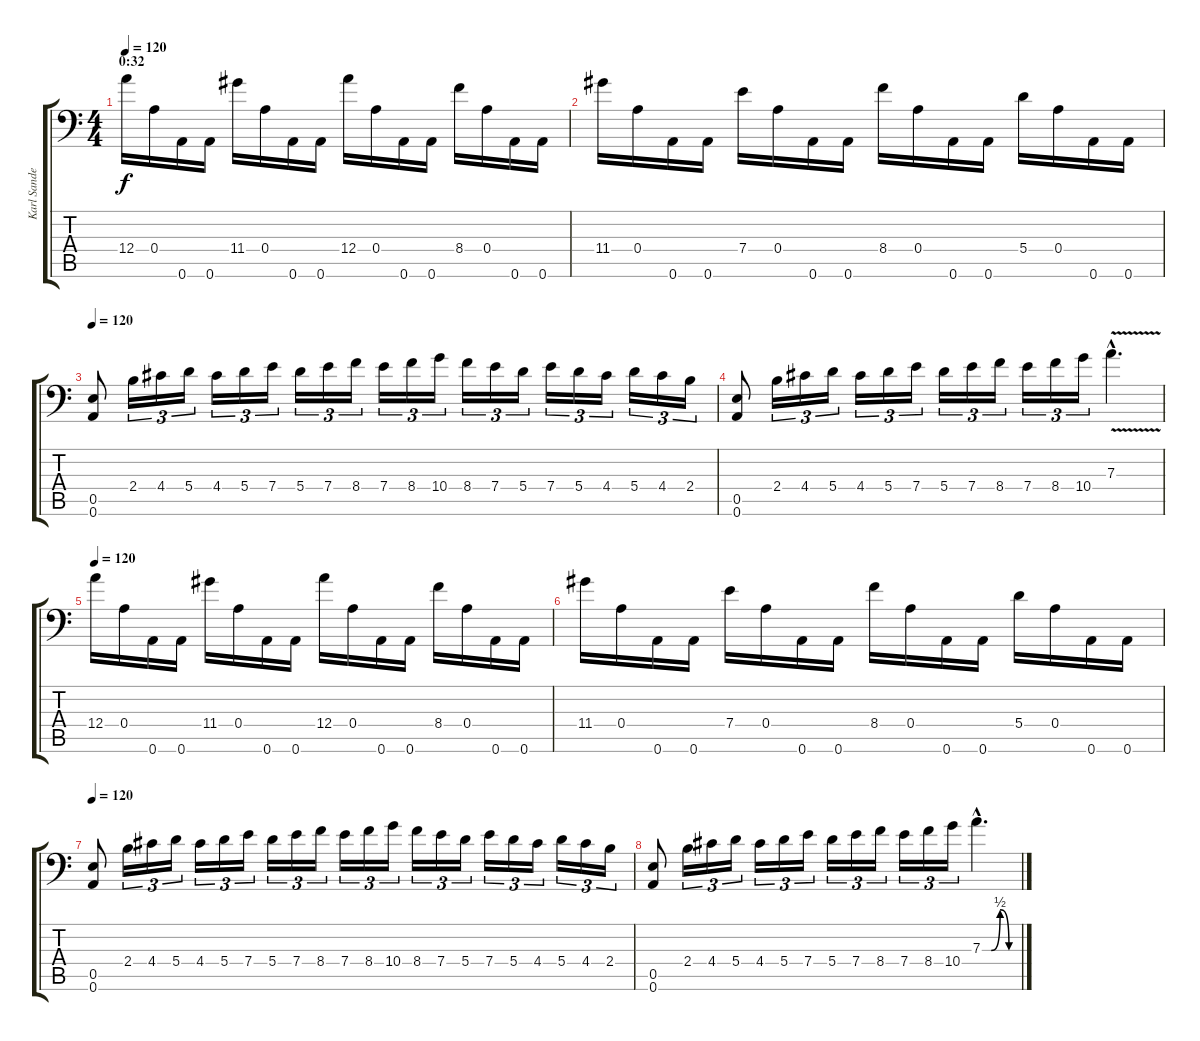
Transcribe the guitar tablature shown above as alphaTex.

\track ("Karl Sanders" "Karl Sande") {instrument distortionguitar}
\staff {score tabs}
\tuning (B3 Gb3 D3 A2 E2 A1) {hide}
\ts (4 4)
\section ("" "0:32")
\tempo 120
\clef f4
\ks c
12.4.16{dy f} 0.4.16 0.6.16 0.6.16 11.4.16 0.4.16 0.6.16 0.6.16 12.4.16 0.4.16 0.6.16 0.6.16 8.4.16 0.4.16 0.6.16 0.6.16 |
11.4.16 0.4.16 0.6.16 0.6.16 7.4.16 0.4.16 0.6.16 0.6.16 8.4.16 0.4.16 0.6.16 0.6.16 5.4.16 0.4.16 0.6.16 0.6.16 |
\tempo 120
(0.5 0.6).8 2.4.16{tu (3 2)} 4.4.16{tu (3 2)} 5.4.16{tu (3 2)} 4.4.16{tu (3 2)} 5.4.16{tu (3 2)} 7.4.16{tu (3 2)} 5.4.16{tu (3 2)} 7.4.16{tu (3 2)} 8.4.16{tu (3 2)} 7.4.16{tu (3 2)} 8.4.16{tu (3 2)} 10.4.16{tu (3 2)} 8.4.16{tu (3 2)} 7.4.16{tu (3 2)} 5.4.16{tu (3 2)} 7.4.16{tu (3 2)} 5.4.16{tu (3 2)} 4.4.16{tu (3 2)} 5.4.16{tu (3 2)} 4.4.16{tu (3 2)} 2.4.16{tu (3 2)} |
(0.5 0.6).8 2.4.16{tu (3 2)} 4.4.16{tu (3 2)} 5.4.16{tu (3 2)} 4.4.16{tu (3 2)} 5.4.16{tu (3 2)} 7.4.16{tu (3 2)} 5.4.16{tu (3 2)} 7.4.16{tu (3 2)} 8.4.16{tu (3 2)} 7.4.16{tu (3 2)} 8.4.16{tu (3 2)} 10.4.16{tu (3 2)} 7.3{v hac}.4{d} |
\tempo 120
12.4.16 0.4.16 0.6.16 0.6.16 11.4.16 0.4.16 0.6.16 0.6.16 12.4.16 0.4.16 0.6.16 0.6.16 8.4.16 0.4.16 0.6.16 0.6.16 |
11.4.16 0.4.16 0.6.16 0.6.16 7.4.16 0.4.16 0.6.16 0.6.16 8.4.16 0.4.16 0.6.16 0.6.16 5.4.16 0.4.16 0.6.16 0.6.16 |
\tempo 120
(0.5 0.6).8 2.4.16{tu (3 2)} 4.4.16{tu (3 2)} 5.4.16{tu (3 2)} 4.4.16{tu (3 2)} 5.4.16{tu (3 2)} 7.4.16{tu (3 2)} 5.4.16{tu (3 2)} 7.4.16{tu (3 2)} 8.4.16{tu (3 2)} 7.4.16{tu (3 2)} 8.4.16{tu (3 2)} 10.4.16{tu (3 2)} 8.4.16{tu (3 2)} 7.4.16{tu (3 2)} 5.4.16{tu (3 2)} 7.4.16{tu (3 2)} 5.4.16{tu (3 2)} 4.4.16{tu (3 2)} 5.4.16{tu (3 2)} 4.4.16{tu (3 2)} 2.4.16{tu (3 2)} |
(0.5 0.6).8 2.4.16{tu (3 2)} 4.4.16{tu (3 2)} 5.4.16{tu (3 2)} 4.4.16{tu (3 2)} 5.4.16{tu (3 2)} 7.4.16{tu (3 2)} 5.4.16{tu (3 2)} 7.4.16{tu (3 2)} 8.4.16{tu (3 2)} 7.4.16{tu (3 2)} 8.4.16{tu (3 2)} 10.4.16{tu (3 2)} 7.3{be (custom 0 0 15 0 30 2 45 0 60 0) hac}.4{d}
